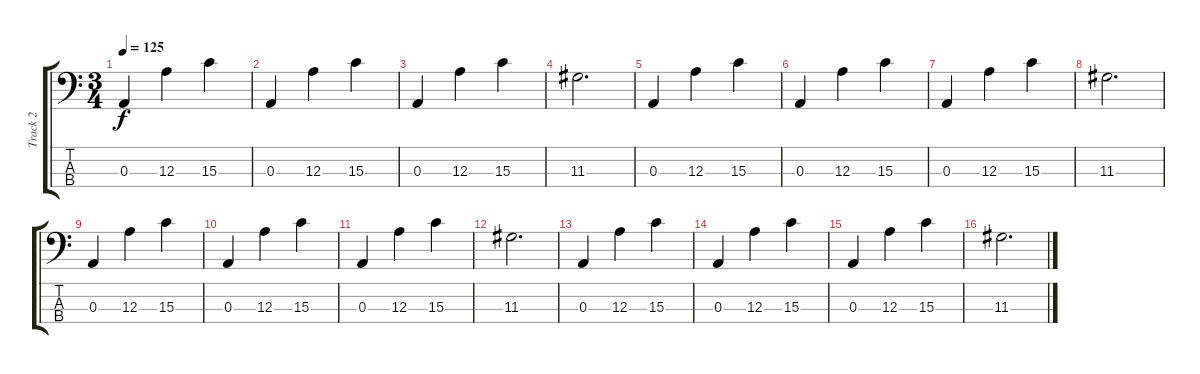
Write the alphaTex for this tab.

\track ("Track 2" "Track 2") {instrument electricbassfinger}
\staff {score tabs}
\tuning (G2 D2 A1 E1) {hide}
\ts (3 4)
\tempo 125
\clef f4
\ks c
0.3.4{dy f instrument electricbassfinger} 12.3.4 15.3.4 |
0.3.4 12.3.4 15.3.4 |
0.3.4 12.3.4 15.3.4 |
11.3.2{d} |
0.3.4 12.3.4 15.3.4 |
0.3.4 12.3.4 15.3.4 |
0.3.4 12.3.4 15.3.4 |
11.3.2{d} |
0.3.4 12.3.4 15.3.4 |
0.3.4 12.3.4 15.3.4 |
0.3.4 12.3.4 15.3.4 |
11.3.2{d} |
0.3.4 12.3.4 15.3.4 |
0.3.4 12.3.4 15.3.4 |
0.3.4 12.3.4 15.3.4 |
11.3.2{d}
